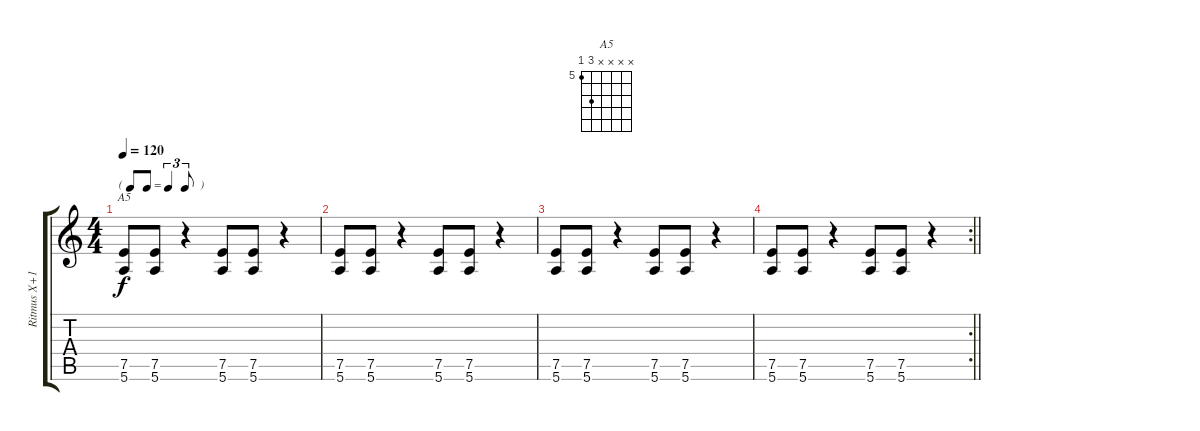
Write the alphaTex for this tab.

\track ("Ritmus X+1: Farkas Henrix" "Ritmus X+1") {instrument overdrivenguitar}
\staff {score tabs}
\tuning (E4 B3 G3 D3 A2 E2) {hide}
\chord ("A5" x x x x 7 5) {firstfret 5}
\ts (4 4)
\tf triplet8th
\tempo 120
\clef g2
\ks c
(7.5 5.6).8{ch "A5" dy f} (7.5 5.6).8 r.4 (7.5 5.6).8 (7.5 5.6).8 r.4 |
(7.5 5.6).8 (7.5 5.6).8 r.4 (7.5 5.6).8 (7.5 5.6).8 r.4 |
(7.5 5.6).8 (7.5 5.6).8 r.4 (7.5 5.6).8 (7.5 5.6).8 r.4 |
\rc 2
\barLineRight lightlight
(7.5 5.6).8 (7.5 5.6).8 r.4 (7.5 5.6).8 (7.5 5.6).8 r.4
